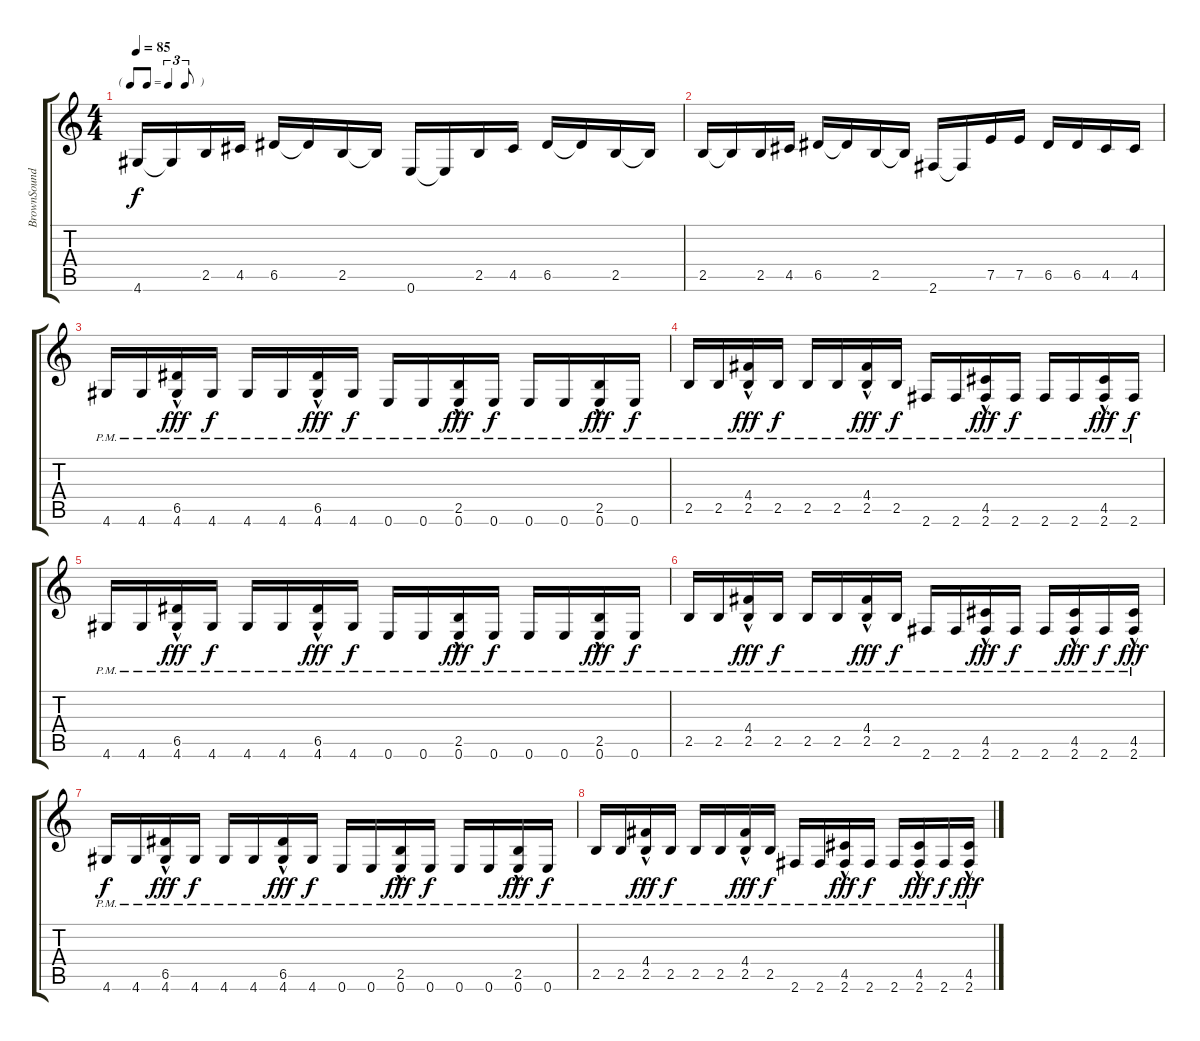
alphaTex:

\track ("BrownSound" "BrownSound") {instrument distortionguitar}
\staff {score tabs}
\tuning (E4 B3 G3 D3 A2 E2) {hide}
\ts (4 4)
\tf triplet8th
\tempo 85
\clef g2
\ks c
4.6.16{dy f} 4.6{t}.16 2.5.16 4.5.16 6.5.16 6.5{t}.16 2.5.16 2.5{t}.16 0.6.16 0.6{t}.16 2.5.16 4.5.16 6.5.16 6.5{t}.16 2.5.16 2.5{t}.16 |
2.5.16 2.5{t}.16 2.5.16 4.5.16 6.5.16 6.5{t}.16 2.5.16 2.5{t}.16 2.6.16 2.6{t}.16 7.5.16 7.5.16 6.5.16 6.5.16 4.5.16 4.5.16 |
4.6{pm}.16 4.6{pm}.16 (6.5{hac} 4.6{pm}).16{dy fff} 4.6{pm}.16{dy f} 4.6{pm}.16 4.6{pm}.16 (6.5{hac} 4.6{pm}).16{dy fff} 4.6{pm}.16{dy f} 0.6{pm}.16 0.6{pm}.16 (2.5{hac} 0.6{pm}).16{dy fff} 0.6{pm}.16{dy f} 0.6{pm}.16 0.6{pm}.16 (2.5{hac} 0.6{pm}).16{dy fff} 0.6{pm}.16{dy f} |
2.5{pm}.16 2.5{pm}.16 (4.4{hac} 2.5{pm}).16{dy fff} 2.5{pm}.16{dy f} 2.5{pm}.16 2.5{pm}.16 (4.4{hac} 2.5{pm}).16{dy fff} 2.5{pm}.16{dy f} 2.6{pm}.16 2.6{pm}.16 (4.5{hac} 2.6{pm}).16{dy fff} 2.6{pm}.16{dy f} 2.6{pm}.16 2.6{pm}.16 (4.5{hac} 2.6{pm}).16{dy fff} 2.6{pm}.16{dy f} |
4.6{pm}.16 4.6{pm}.16 (6.5{hac} 4.6{pm}).16{dy fff} 4.6{pm}.16{dy f} 4.6{pm}.16 4.6{pm}.16 (6.5{hac} 4.6{pm}).16{dy fff} 4.6{pm}.16{dy f} 0.6{pm}.16 0.6{pm}.16 (2.5{hac} 0.6{pm}).16{dy fff} 0.6{pm}.16{dy f} 0.6{pm}.16 0.6{pm}.16 (2.5{hac} 0.6{pm}).16{dy fff} 0.6{pm}.16{dy f} |
2.5{pm}.16 2.5{pm}.16 (4.4{hac} 2.5{pm}).16{dy fff} 2.5{pm}.16{dy f} 2.5{pm}.16 2.5{pm}.16 (4.4{hac} 2.5{pm}).16{dy fff} 2.5{pm}.16{dy f} 2.6{pm}.16 2.6{pm}.16 (4.5{hac} 2.6{pm}).16{dy fff} 2.6{pm}.16{dy f} 2.6{pm}.16 (4.5{hac} 2.6{pm}).16{dy fff} 2.6{pm}.16{dy f} (4.5{hac} 2.6{pm}).16{dy fff} |
4.6{pm}.16{dy f} 4.6{pm}.16 (6.5{hac} 4.6{pm}).16{dy fff} 4.6{pm}.16{dy f} 4.6{pm}.16 4.6{pm}.16 (6.5{hac} 4.6{pm}).16{dy fff} 4.6{pm}.16{dy f} 0.6{pm}.16 0.6{pm}.16 (2.5{hac} 0.6{pm}).16{dy fff} 0.6{pm}.16{dy f} 0.6{pm}.16 0.6{pm}.16 (2.5{hac} 0.6{pm}).16{dy fff} 0.6{pm}.16{dy f} |
2.5{pm}.16 2.5{pm}.16 (4.4{hac} 2.5{pm}).16{dy fff} 2.5{pm}.16{dy f} 2.5{pm}.16 2.5{pm}.16 (4.4{hac} 2.5{pm}).16{dy fff} 2.5{pm}.16{dy f} 2.6{pm}.16 2.6{pm}.16 (4.5{hac} 2.6{pm}).16{dy fff} 2.6{pm}.16{dy f} 2.6{pm}.16 (4.5{hac} 2.6{pm}).16{dy fff} 2.6{pm}.16{dy f} (4.5{hac} 2.6{pm}).16{dy fff}
